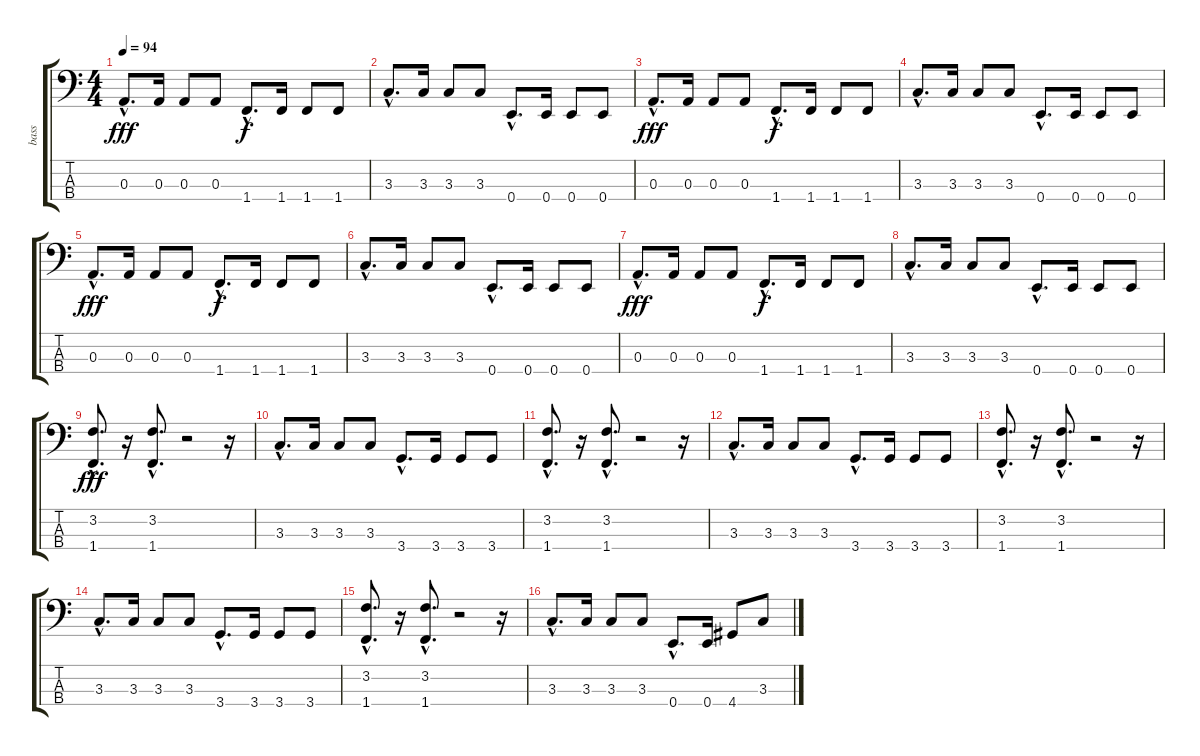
\track ("bass" "bass") {instrument synthbass2}
\staff {score tabs}
\tuning (G2 D2 A1 E1) {hide}
\ts (4 4)
\tempo 94
\clef f4
\ks c
0.3{hac}.8{d dy fff} 0.3.16 0.3.8 0.3.8 1.4{hac}.8{d dy f} 1.4.16 1.4.8 1.4.8 |
3.3{hac}.8{d} 3.3.16 3.3.8 3.3.8 0.4{hac}.8{d} 0.4.16 0.4.8 0.4.8 |
0.3{hac}.8{d dy fff} 0.3.16 0.3.8 0.3.8 1.4{hac}.8{d dy f} 1.4.16 1.4.8 1.4.8 |
3.3{hac}.8{d} 3.3.16 3.3.8 3.3.8 0.4{hac}.8{d} 0.4.16 0.4.8 0.4.8 |
0.3{hac}.8{d dy fff} 0.3.16 0.3.8 0.3.8 1.4{hac}.8{d dy f} 1.4.16 1.4.8 1.4.8 |
3.3{hac}.8{d} 3.3.16 3.3.8 3.3.8 0.4{hac}.8{d} 0.4.16 0.4.8 0.4.8 |
0.3{hac}.8{d dy fff} 0.3.16 0.3.8 0.3.8 1.4{hac}.8{d dy f} 1.4.16 1.4.8 1.4.8 |
3.3{hac}.8{d} 3.3.16 3.3.8 3.3.8 0.4{hac}.8{d} 0.4.16 0.4.8 0.4.8 |
(3.2{hac} 1.4{hac}).8{d dy fff} r.16 (3.2{hac} 1.4{hac}).8{d} r.2 r.16 |
3.3{hac}.8{d} 3.3.16 3.3.8 3.3.8 3.4{hac}.8{d} 3.4.16 3.4.8 3.4.8 |
(3.2{hac} 1.4{hac}).8{d} r.16 (3.2{hac} 1.4{hac}).8{d} r.2 r.16 |
3.3{hac}.8{d} 3.3.16 3.3.8 3.3.8 3.4{hac}.8{d} 3.4.16 3.4.8 3.4.8 |
(3.2{hac} 1.4{hac}).8{d} r.16 (3.2{hac} 1.4{hac}).8{d} r.2 r.16 |
3.3{hac}.8{d} 3.3.16 3.3.8 3.3.8 3.4{hac}.8{d} 3.4.16 3.4.8 3.4.8 |
(3.2{hac} 1.4{hac}).8{d} r.16 (3.2{hac} 1.4{hac}).8{d} r.2 r.16 |
3.3{hac}.8{d} 3.3.16 3.3.8 3.3.8 0.4{hac}.8{d} 0.4.16 4.4.8 3.3.8
